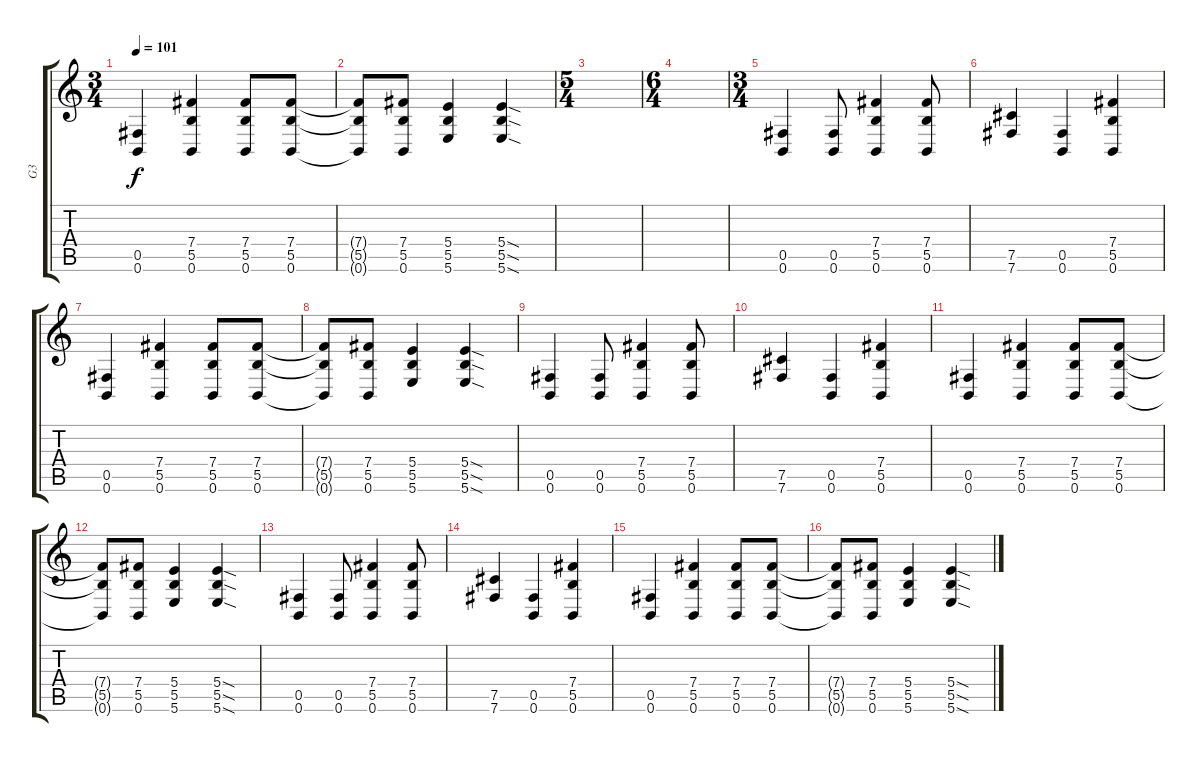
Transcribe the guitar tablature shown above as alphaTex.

\track ("G3" "G3") {instrument distortionguitar}
\staff {score tabs}
\tuning (Db4 Ab3 E3 B2 Gb2 B1) {hide}
\ts (3 4)
\tempo 101
\clef g2
\ks c
(0.5 0.6).4{dy f} (7.4 5.5 0.6).4 (7.4 5.5 0.6).8 (7.4 5.5 0.6).8 |
(7.4{t} 5.5{t} 0.6{t}).8 (7.4 5.5 0.6).8 (5.4 5.5 5.6).4 (5.4{sod} 5.5{sod} 5.6{sod}).4 |
\ts (5 4)
|
\ts (6 4)
|
\ts (3 4)
(0.5 0.6).4 (0.5 0.6).8 (7.4 5.5 0.6).4 (7.4 5.5 0.6).8 |
(7.5 7.6).4 (0.5 0.6).4 (7.4 5.5 0.6).4 |
(0.5 0.6).4 (7.4 5.5 0.6).4 (7.4 5.5 0.6).8 (7.4 5.5 0.6).8 |
(7.4{t} 5.5{t} 0.6{t}).8 (7.4 5.5 0.6).8 (5.4 5.5 5.6).4 (5.4{sod} 5.5{sod} 5.6{sod}).4 |
(0.5 0.6).4 (0.5 0.6).8 (7.4 5.5 0.6).4 (7.4 5.5 0.6).8 |
(7.5 7.6).4 (0.5 0.6).4 (7.4 5.5 0.6).4 |
(0.5 0.6).4 (7.4 5.5 0.6).4 (7.4 5.5 0.6).8 (7.4 5.5 0.6).8 |
(7.4{t} 5.5{t} 0.6{t}).8 (7.4 5.5 0.6).8 (5.4 5.5 5.6).4 (5.4{sod} 5.5{sod} 5.6{sod}).4 |
(0.5 0.6).4 (0.5 0.6).8 (7.4 5.5 0.6).4 (7.4 5.5 0.6).8 |
(7.5 7.6).4 (0.5 0.6).4 (7.4 5.5 0.6).4 |
(0.5 0.6).4 (7.4 5.5 0.6).4 (7.4 5.5 0.6).8 (7.4 5.5 0.6).8 |
(7.4{t} 5.5{t} 0.6{t}).8 (7.4 5.5 0.6).8 (5.4 5.5 5.6).4 (5.4{sod} 5.5{sod} 5.6{sod}).4
